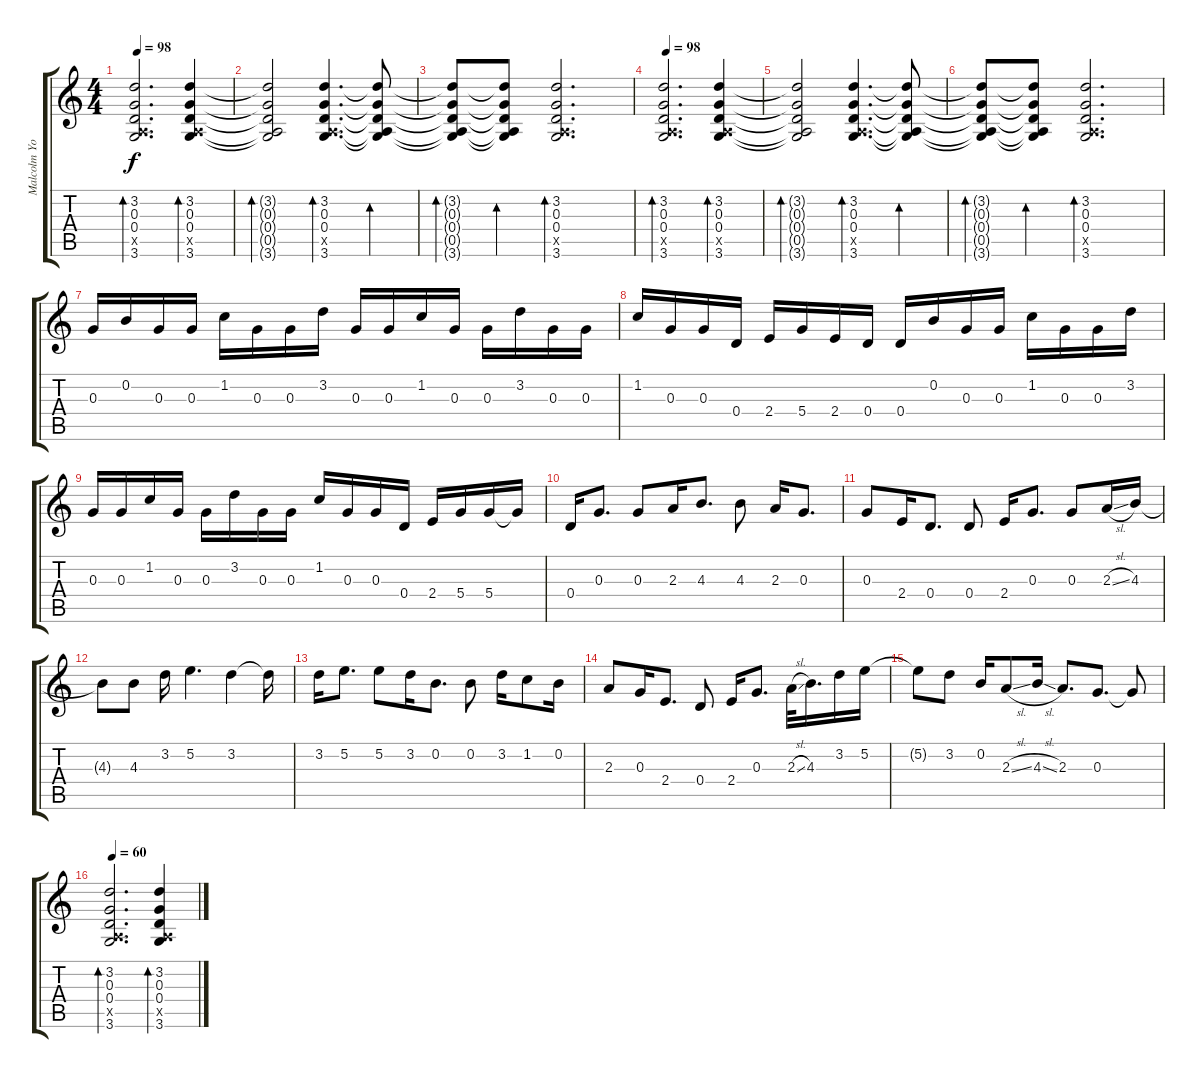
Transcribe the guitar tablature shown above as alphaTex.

\track ("Malcolm Young" "Malcolm Yo") {instrument overdrivenguitar}
\staff {score tabs}
\tuning (E4 B3 G3 D3 A2 E2) {hide}
\ts (4 4)
\tempo 98
\clef g2
\ks c
(3.2 0.3 0.4 0.5{x} 3.6).2{d bd 240 dy f} (3.2 0.3 0.4 0.5{x} 3.6).4{bd 240} |
(3.2{t} 0.3{t} 0.4{t} 0.5{t} 3.6{t}).2{bd 240} (3.2 0.3 0.4 0.5{x} 3.6).4{d bd 240} (3.2{t} 0.3{t} 0.4{t} 0.5{t} 3.6{t}).8{bd 240} |
(3.2{t} 0.3{t} 0.4{t} 0.5{t} 3.6{t}).8{bd 240} (3.2{t} 0.3{t} 0.4{t} 0.5{t} 3.6{t}).8{bd 240} (3.2 0.3 0.4 0.5{x} 3.6).2{d bd 240} |
\tempo 98
(3.2 0.3 0.4 0.5{x} 3.6).2{d bd 240} (3.2 0.3 0.4 0.5{x} 3.6).4{bd 240} |
(3.2{t} 0.3{t} 0.4{t} 0.5{t} 3.6{t}).2{bd 240} (3.2 0.3 0.4 0.5{x} 3.6).4{d bd 240} (3.2{t} 0.3{t} 0.4{t} 0.5{t} 3.6{t}).8{bd 240} |
(3.2{t} 0.3{t} 0.4{t} 0.5{t} 3.6{t}).8{bd 240} (3.2{t} 0.3{t} 0.4{t} 0.5{t} 3.6{t}).8{bd 240} (3.2 0.3 0.4 0.5{x} 3.6).2{d bd 240} |
0.3.16 0.2.16 0.3.16 0.3.16 1.2.16 0.3.16 0.3.16 3.2.16 0.3.16 0.3.16 1.2.16 0.3.16 0.3.16 3.2.16 0.3.16 0.3.16 |
1.2.16 0.3.16 0.3.16 0.4.16 2.4.16 5.4.16 2.4.16 0.4.16 0.4.16 0.2.16 0.3.16 0.3.16 1.2.16 0.3.16 0.3.16 3.2.16 |
0.3.16 0.3.16 1.2.16 0.3.16 0.3.16 3.2.16 0.3.16 0.3.16 1.2.16 0.3.16 0.3.16 0.4.16 2.4.16 5.4.16 5.4.16 5.4{t}.16 |
0.4.16 0.3.8{d} 0.3.8 2.3.16 4.3.8{d} 4.3.8 2.3.16 0.3.8{d} |
0.3.8 2.4.16 0.4.8{d} 0.4.8 2.4.16 0.3.8{d} 0.3.8 2.3{sl}.16 4.3.16 |
4.3{t}.8 4.3.8 3.2.16 5.2.4{d} 3.2.4 3.2{t}.16 |
3.2.16 5.2.8{d} 5.2.8 3.2.16 0.2.8{d} 0.2.8 3.2.16 1.2.8 0.2.16 |
2.3.8 0.3.16 2.4.8{d} 0.4.8 2.4.16 0.3.8{d} 2.3{sl}.32 4.3.16{d} 3.2.16 5.2.16 |
5.2{t}.8 3.2.8 0.2.16 2.3{sl}.8 4.3{sl}.16 2.3.8{d} 0.3.8{d} 0.3{t}.8 |
\tempo 60
(3.2 0.3 0.4 0.5{x} 3.6).2{d bd 240} (3.2 0.3 0.4 0.5{x} 3.6).4{bd 240}
